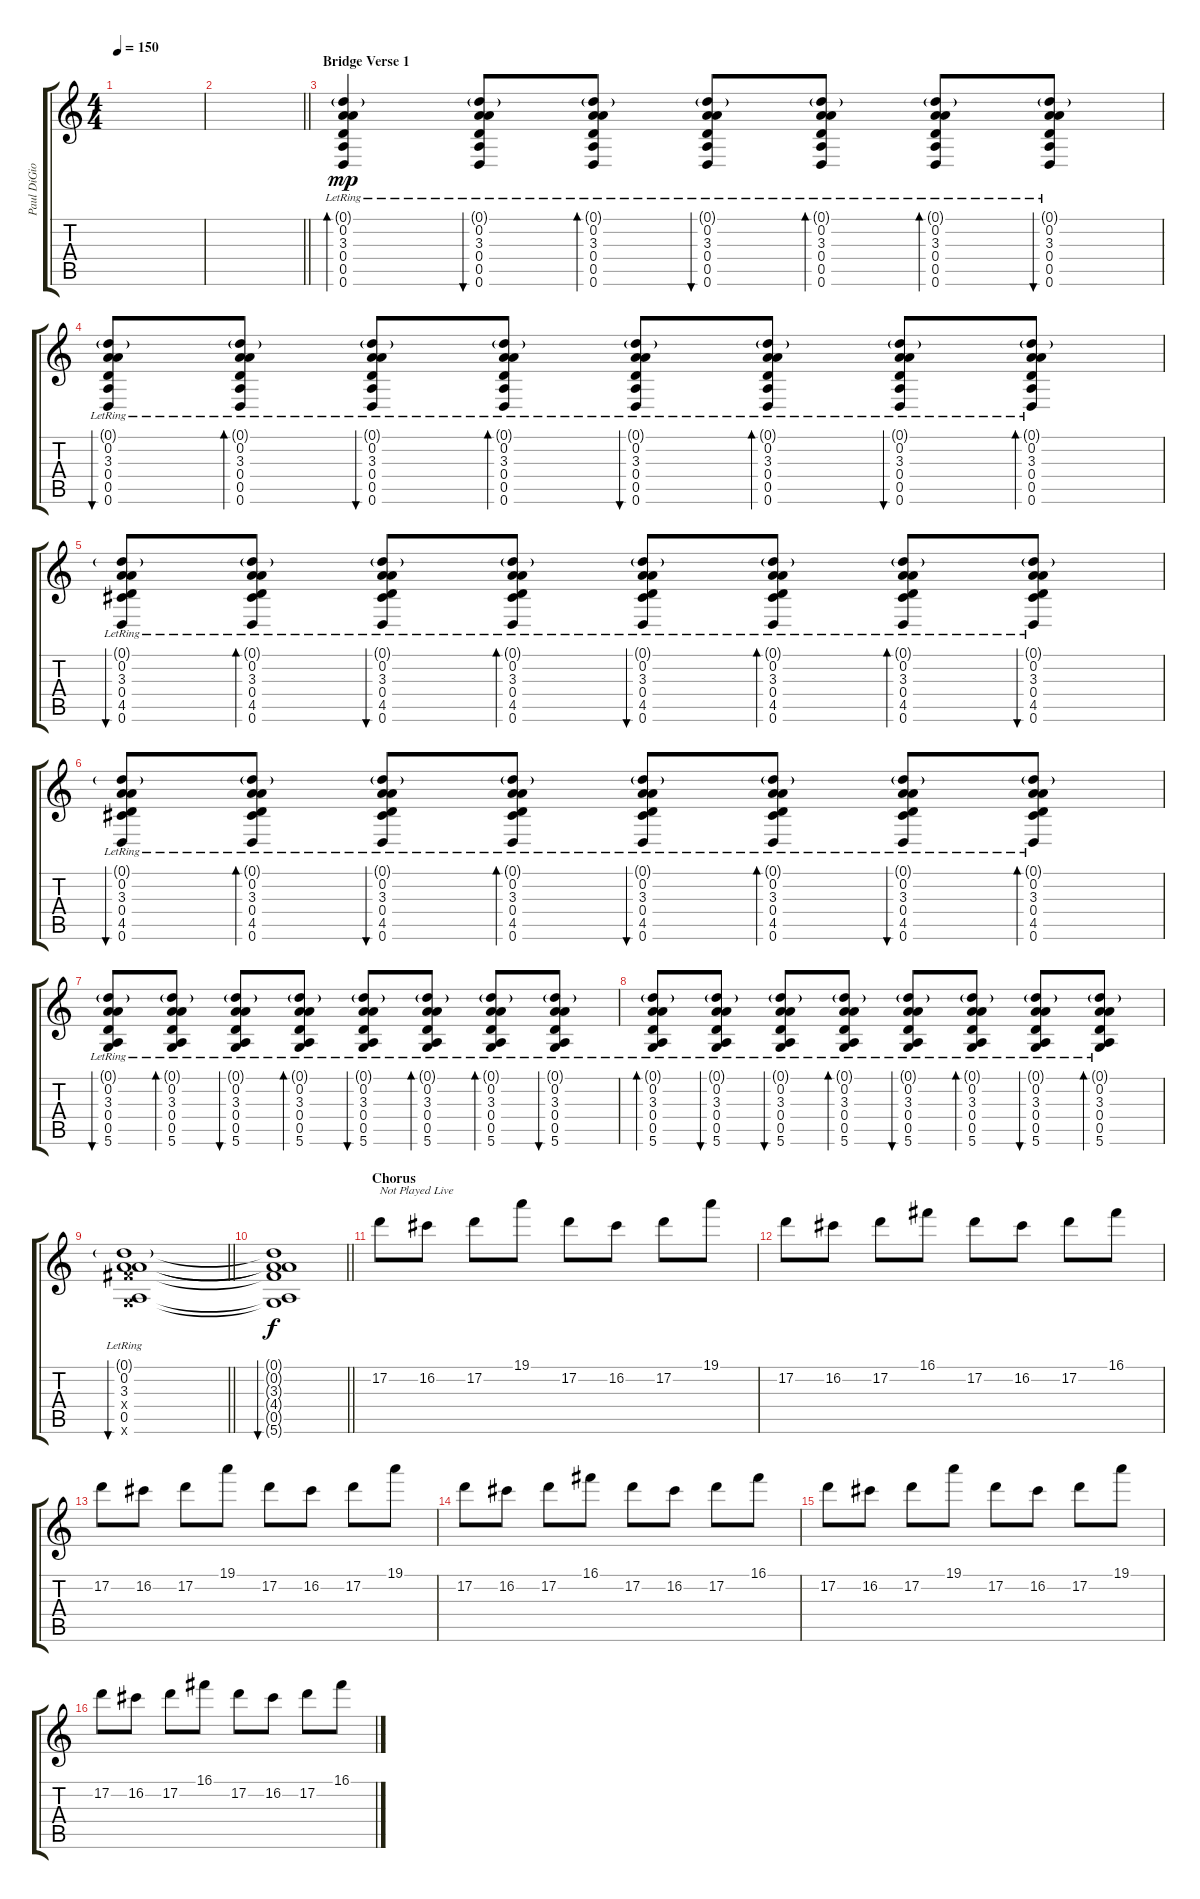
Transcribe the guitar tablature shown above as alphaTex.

\track ("Paul DiGiovanni (Overdub Lead Guitar)" "Paul DiGio") {instrument overdrivenguitar}
\staff {score tabs}
\tuning (D4 A3 Gb3 D3 A2 D2) {hide}
\ts (4 4)
\tempo 150
\clef g2
\ks c
|
\barLineRight lightlight
|
\section ("" "Bridge Verse 1")
(0.1{g lr} 0.2{lr} 3.3{lr} 0.4{lr} 0.5{lr} 0.6{lr}).4{bd 240 dy mp} (0.1{g lr} 0.2{lr} 3.3{lr} 0.4{lr} 0.5{lr} 0.6{lr}).8{bu 60} (0.1{g lr} 0.2{lr} 3.3{lr} 0.4{lr} 0.5{lr} 0.6{lr}).8{bd 60} (0.1{g lr} 0.2{lr} 3.3{lr} 0.4{lr} 0.5{lr} 0.6{lr}).8{bu 60} (0.1{g lr} 0.2{lr} 3.3{lr} 0.4{lr} 0.5{lr} 0.6{lr}).8{bd 60} (0.1{g lr} 0.2{lr} 3.3{lr} 0.4{lr} 0.5{lr} 0.6{lr}).8{bd 60} (0.1{g lr} 0.2{lr} 3.3{lr} 0.4{lr} 0.5{lr} 0.6{lr}).8{bu 60} |
(0.1{g lr} 0.2{lr} 3.3{lr} 0.4{lr} 0.5{lr} 0.6{lr}).8{bu 60} (0.1{g lr} 0.2{lr} 3.3{lr} 0.4{lr} 0.5{lr} 0.6{lr}).8{bd 60} (0.1{g lr} 0.2{lr} 3.3{lr} 0.4{lr} 0.5{lr} 0.6{lr}).8{bu 60} (0.1{g lr} 0.2{lr} 3.3{lr} 0.4{lr} 0.5{lr} 0.6{lr}).8{bd 60} (0.1{g lr} 0.2{lr} 3.3{lr} 0.4{lr} 0.5{lr} 0.6{lr}).8{bu 60} (0.1{g lr} 0.2{lr} 3.3{lr} 0.4{lr} 0.5{lr} 0.6{lr}).8{bd 60} (0.1{g lr} 0.2{lr} 3.3{lr} 0.4{lr} 0.5{lr} 0.6{lr}).8{bu 60} (0.1{g lr} 0.2{lr} 3.3{lr} 0.4{lr} 0.5{lr} 0.6{lr}).8{bd 60} |
(0.1{g lr} 0.2{lr} 3.3{lr} 0.4{lr} 4.5{lr} 0.6{lr}).8{bu 60} (0.1{g lr} 0.2{lr} 3.3{lr} 0.4{lr} 4.5{lr} 0.6{lr}).8{bd 60} (0.1{g lr} 0.2{lr} 3.3{lr} 0.4{lr} 4.5{lr} 0.6{lr}).8{bu 60} (0.1{g lr} 0.2{lr} 3.3{lr} 0.4{lr} 4.5{lr} 0.6{lr}).8{bd 60} (0.1{g lr} 0.2{lr} 3.3{lr} 0.4{lr} 4.5{lr} 0.6{lr}).8{bu 60} (0.1{g lr} 0.2{lr} 3.3{lr} 0.4{lr} 4.5{lr} 0.6{lr}).8{bd 60} (0.1{g lr} 0.2{lr} 3.3{lr} 0.4{lr} 4.5{lr} 0.6{lr}).8{bd 60} (0.1{g lr} 0.2{lr} 3.3{lr} 0.4{lr} 4.5{lr} 0.6{lr}).8{bu 60} |
(0.1{g lr} 0.2{lr} 3.3{lr} 0.4{lr} 4.5{lr} 0.6{lr}).8{bu 60} (0.1{g lr} 0.2{lr} 3.3{lr} 0.4{lr} 4.5{lr} 0.6{lr}).8{bd 60} (0.1{g lr} 0.2{lr} 3.3{lr} 0.4{lr} 4.5{lr} 0.6{lr}).8{bu 60} (0.1{g lr} 0.2{lr} 3.3{lr} 0.4{lr} 4.5{lr} 0.6{lr}).8{bd 60} (0.1{g lr} 0.2{lr} 3.3{lr} 0.4{lr} 4.5{lr} 0.6{lr}).8{bu 60} (0.1{g lr} 0.2{lr} 3.3{lr} 0.4{lr} 4.5{lr} 0.6{lr}).8{bd 60} (0.1{g lr} 0.2{lr} 3.3{lr} 0.4{lr} 4.5{lr} 0.6{lr}).8{bu 60} (0.1{g lr} 0.2{lr} 3.3{lr} 0.4{lr} 4.5{lr} 0.6{lr}).8{bd 60} |
(0.1{g lr} 0.2{lr} 3.3{lr} 0.4{lr} 0.5{lr} 5.6{lr}).8{bu 60} (0.1{g lr} 0.2{lr} 3.3{lr} 0.4{lr} 0.5{lr} 5.6{lr}).8{bd 60} (0.1{g lr} 0.2{lr} 3.3{lr} 0.4{lr} 0.5{lr} 5.6{lr}).8{bu 60} (0.1{g lr} 0.2{lr} 3.3{lr} 0.4{lr} 0.5{lr} 5.6{lr}).8{bd 60} (0.1{g lr} 0.2{lr} 3.3{lr} 0.4{lr} 0.5{lr} 5.6{lr}).8{bu 60} (0.1{g lr} 0.2{lr} 3.3{lr} 0.4{lr} 0.5{lr} 5.6{lr}).8{bd 60} (0.1{g lr} 0.2{lr} 3.3{lr} 0.4{lr} 0.5{lr} 5.6{lr}).8{bd 60} (0.1{g lr} 0.2{lr} 3.3{lr} 0.4{lr} 0.5{lr} 5.6{lr}).8{bu 60} |
(0.1{g lr} 0.2{lr} 3.3{lr} 0.4{lr} 0.5{lr} 5.6{lr}).8{bd 60} (0.1{g lr} 0.2{lr} 3.3{lr} 0.4{lr} 0.5{lr} 5.6{lr}).8{bu 60} (0.1{g lr} 0.2{lr} 3.3{lr} 0.4{lr} 0.5{lr} 5.6{lr}).8{bu 60} (0.1{g lr} 0.2{lr} 3.3{lr} 0.4{lr} 0.5{lr} 5.6{lr}).8{bd 60} (0.1{g lr} 0.2{lr} 3.3{lr} 0.4{lr} 0.5{lr} 5.6{lr}).8{bu 60} (0.1{g lr} 0.2{lr} 3.3{lr} 0.4{lr} 0.5{lr} 5.6{lr}).8{bd 60} (0.1{g lr} 0.2{lr} 3.3{lr} 0.4{lr} 0.5{lr} 5.6{lr}).8{bu 60} (0.1{g lr} 0.2{lr} 3.3{lr} 0.4{lr} 0.5{lr} 5.6{lr}).8{bd 60} |
\barLineRight lightlight
(0.1{g lr} 0.2{lr} 3.3{lr} 4.4{x} 0.5{lr} 5.6{x}).1{bu 240} |
\section ("" "")
\barLineRight lightlight
(0.1{t} 0.2{t} 3.3{t} 4.4{t} 0.5{t} 5.6{t}).1{bu 60 dy f} |
\section ("" "Chorus")
17.2.8{txt "Not Played Live" volume 9 balance 14 instrument overdrivenguitar} 16.2.8 17.2.8 19.1.8 17.2.8 16.2.8 17.2.8 19.1.8 |
17.2.8 16.2.8 17.2.8 16.1.8 17.2.8 16.2.8 17.2.8 16.1.8 |
17.2.8 16.2.8 17.2.8 19.1.8 17.2.8 16.2.8 17.2.8 19.1.8 |
17.2.8 16.2.8 17.2.8 16.1.8 17.2.8 16.2.8 17.2.8 16.1.8 |
17.2.8 16.2.8 17.2.8 19.1.8 17.2.8 16.2.8 17.2.8 19.1.8 |
17.2.8 16.2.8 17.2.8 16.1.8 17.2.8 16.2.8 17.2.8 16.1.8
